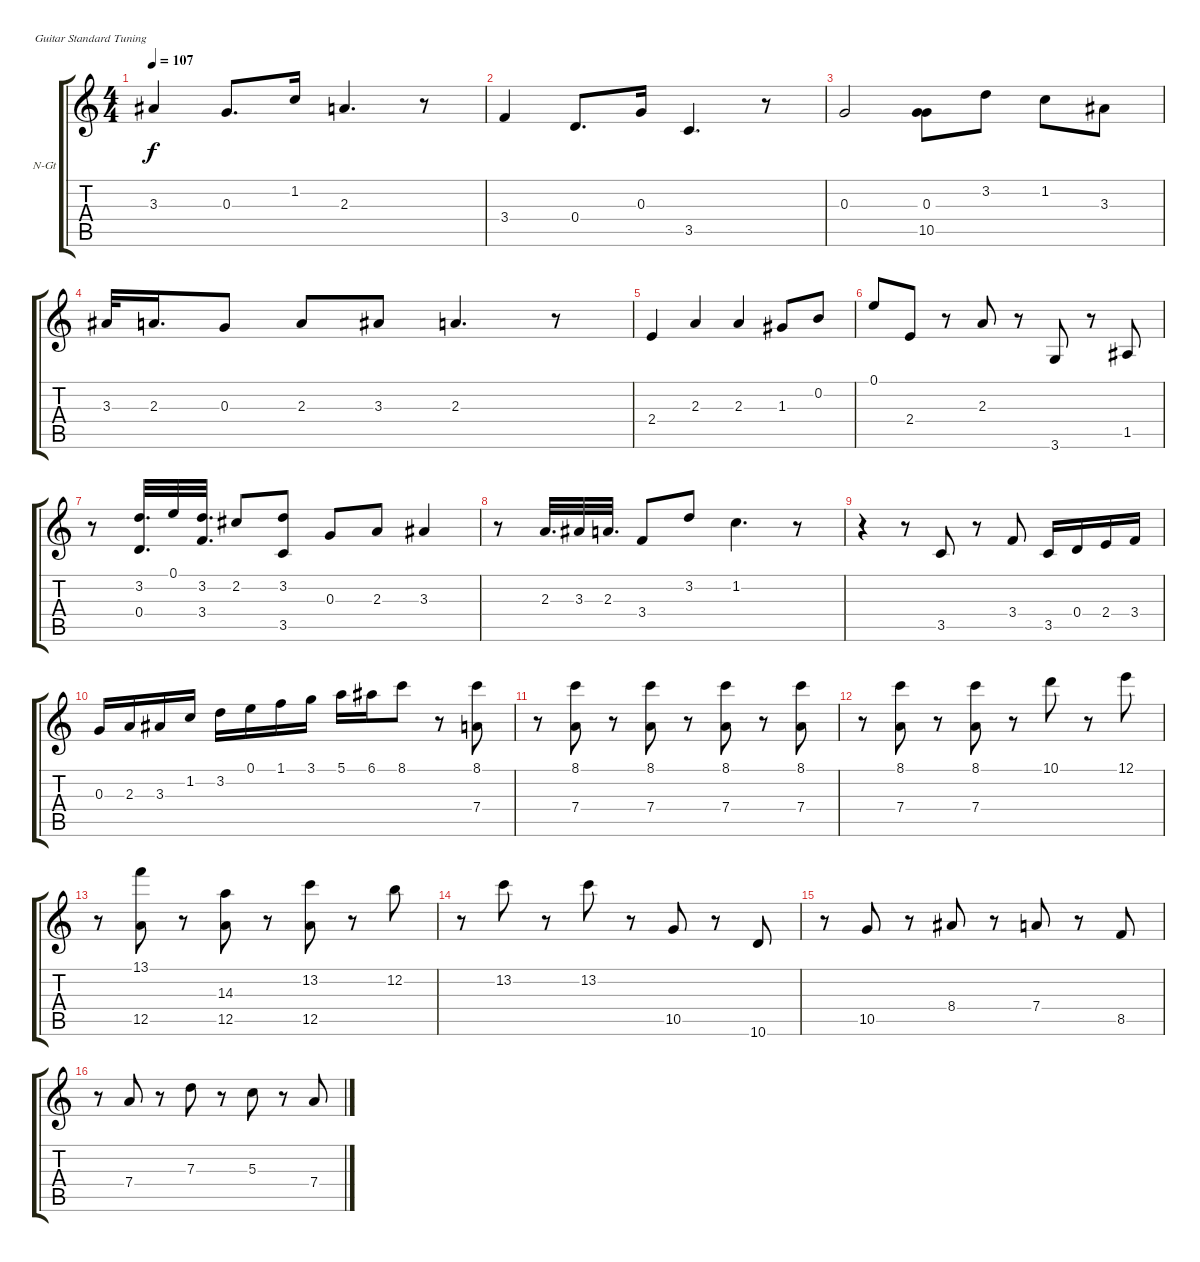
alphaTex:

\bracketExtendMode groupsimilarinstruments
\firstSystemTrackNameOrientation horizontal
\otherSystemsTrackNameOrientation horizontal
\track ("Violin I" "N-Gt") {instrument acousticguitarnylon}
\staff {score tabs}
\tuning (E4 B3 G3 D3 A2 E2)
\ts (4 4)
\tempo 107
\clef g2
\ks c
3.3.4{dy f} 0.3.8{d} 1.2.16 2.3.4{d} r.8 |
3.4.4 0.4.8{d} 0.3.16 3.5.4{d} r.8 |
0.3.2 (0.3 10.5).8 3.2.8 1.2.8 3.3.8 |
3.3.32 2.3.16{d} 0.3.8 2.3.8 3.3.8 2.3.4{d} r.8 |
2.4.4 2.3.4 2.3.4 1.3.8 0.2.8 |
0.1.8 2.4.8 r.8 2.3.8 r.8 3.6.8 r.8 1.5.8 |
r.8 (3.2 0.4).32{d} 0.1.32 (3.2 3.4).32{d} 2.2.8 (3.2 3.5).8 0.3.8 2.3.8 3.3.4 |
r.8 2.3.32{d} 3.3.32 2.3.32{d} 3.4.8 3.2.8 1.2.4{d} r.8 |
r.4 r.8 3.5.8 r.8 3.4.8 3.5.16 0.4.16 2.4.16 3.4.16 |
0.3.16 2.3.16 3.3.16 1.2.16 3.2.16 0.1.16 1.1.16 3.1.16 5.1.16 6.1.16 8.1.8 r.8 (8.1 7.4).8 |
r.8 (8.1 7.4).8 r.8 (8.1 7.4).8 r.8 (8.1 7.4).8 r.8 (8.1 7.4).8 |
r.8 (8.1 7.4).8 r.8 (8.1 7.4).8 r.8 10.1.8 r.8 12.1.8 |
r.8 (13.1 12.5).8 r.8 (14.3 12.5).8 r.8 (13.2 12.5).8 r.8 12.2.8 |
r.8 13.2.8 r.8 13.2.8 r.8 10.5.8 r.8 10.6.8 |
r.8 10.5.8 r.8 8.4.8 r.8 7.4.8 r.8 8.5.8 |
r.8 7.4.8 r.8 7.3.8 r.8 5.3.8 r.8 7.4.8
